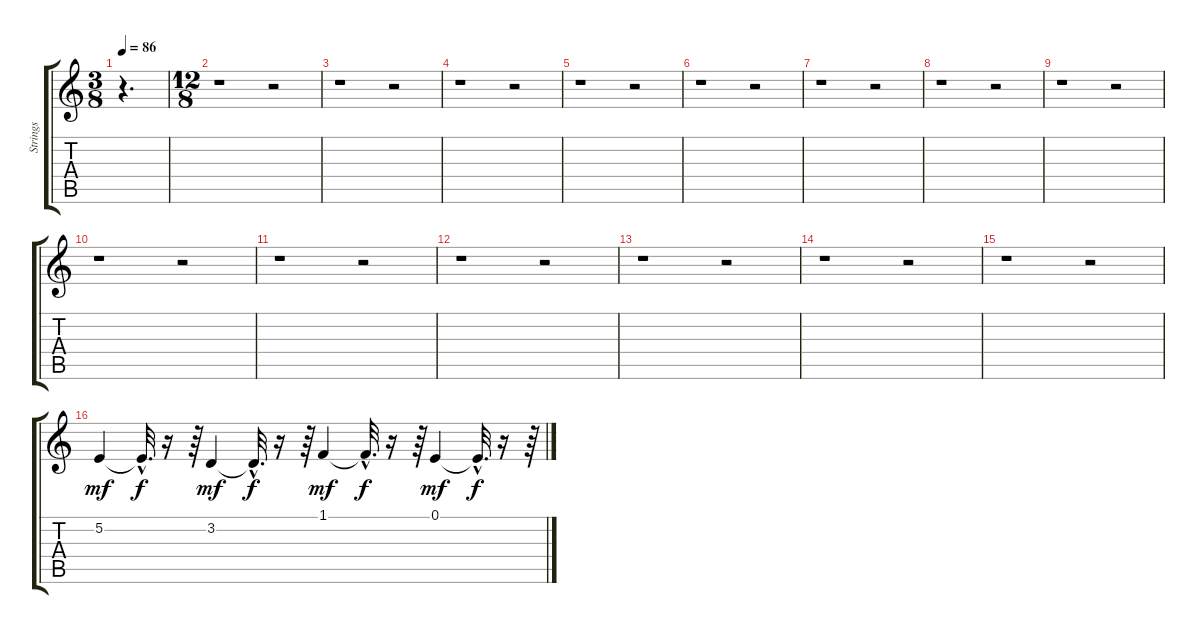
\track ("Strings" "Strings") {instrument stringensemble2}
\staff {score tabs}
\tuning (E4 B3 G3 D3 A2 E2) {hide}
\ts (3 8)
\tempo 86
\clef g2
\ks c
r.4{d dy mf instrument stringensemble2} |
\ts (12 8)
r.1 r.2 |
r.1 r.2 |
r.1 r.2 |
r.1 r.2 |
r.1 r.2 |
r.1 r.2 |
r.1 r.2 |
r.1 r.2 |
r.1 r.2 |
r.1 r.2 |
r.1 r.2 |
r.1 r.2 |
r.1 r.2 |
r.1 r.2 |
5.2.4 5.2{hac t}.32{d dy f} r.16 r.64 3.2.4{dy mf} 3.2{hac t}.32{d dy f} r.16 r.64 1.1.4{dy mf} 1.1{hac t}.32{d dy f} r.16 r.64 0.1.4{dy mf} 0.1{hac t}.32{d dy f} r.16 r.64
